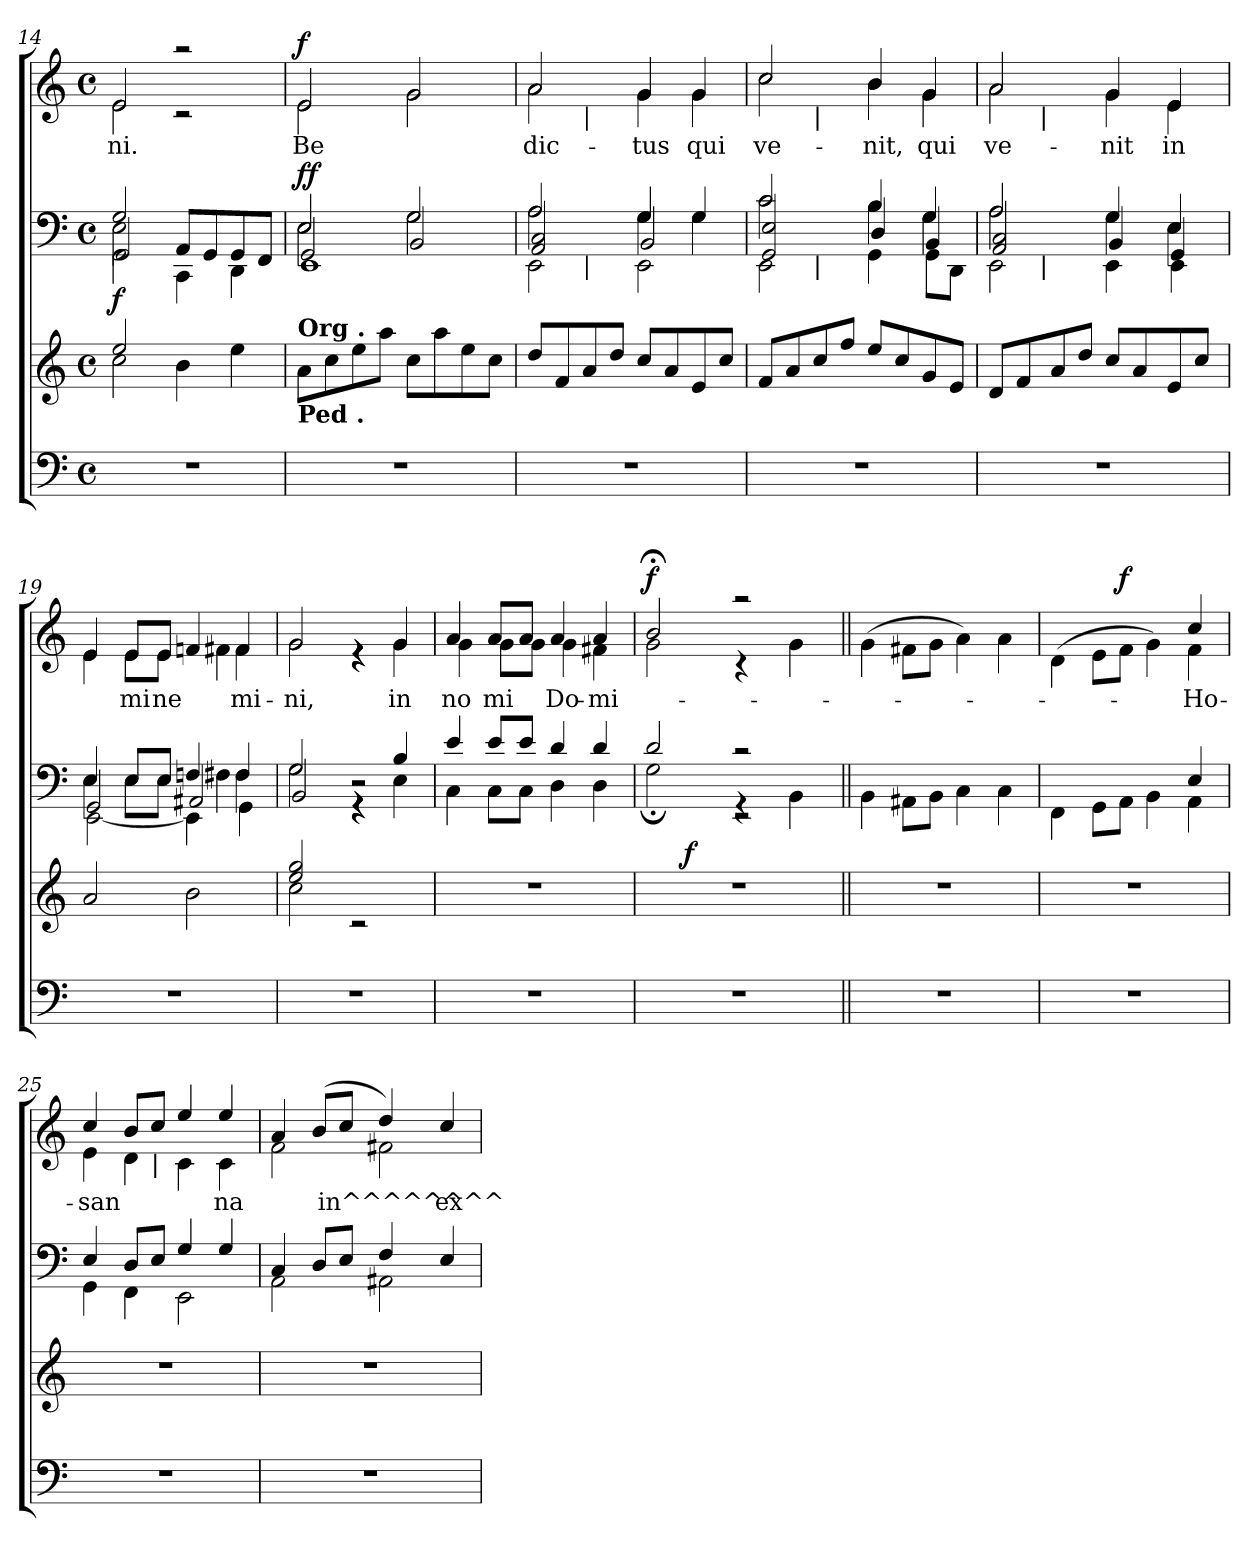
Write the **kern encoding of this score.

**kern	**kern	**dynam	**kern	**dynam	**kern	**text	**dynam
*part4	*part3	*part3	*part2	*part2	*part1	*part1	*part1
*staff4	*staff3	*staff3	*staff2	*staff2	*staff1	*staff1	*staff1
!!LO:LB:g=z
*clefF4	*clefG2	*	*clefF4	*	*clefG2	*	*
*k[]	*k[]	*	*k[]	*	*k[]	*	*
*C:	*C:	*	*C:	*	*C:	*	*
*M4/4	*M4/4	*	*M4/4	*	*M4/4	*	*
*met(c)	*met(c)	*	*met(c)	*	*met(c)	*	*
=14	=14	=14	=14	=14	=14	=14	=14
*	*^	*	*^	*	*	*	*
*	*	*	*	*	*^	*	*	*	*
*	*	*	*	*	*	*^	*	*	*	*
!	!	!	!LO:DY:a	!	!	!	!	!	!	!LO:LY:b	!
*	*	*	*	*	*	*	*	*	*^	*	*
1r	2ee/	2cc\	f	2G/	2E\	2GG/	2GG\	.	2e/	2e\	-ni.	.
.	2ryy	4b\	.	2ryy	2ryy	8AA/L	4CC\	.	2raa	2rc	.	.
.	.	.	.	.	.	8GG/	.	.	.	.	.	.
.	.	4ee\	.	.	.	8GG/	4DD\	.	.	.	.	.
.	.	.	.	.	.	8FF/J	.	.	.	.	.	.
*	*v	*v	*	*	*	*	*	*	*	*	*	*
!!LO:LB:g=z	!!
=15	=15	=15	=15	=15	=15	=15	=15	=15	=15	=15	=15
!	!LO:TX:a:B:t=Org .	!	!	!	!	!	!	!	!	!	!
!	!LO:TX:b:B:t=Ped .	!	!	!	!	!	!	!	!	!	!
!	!	!	!	!	!	!	!LO:DY:b	!	!	!LO:LY:b	!
!	!	!	!	!	!	!	!LO:DY:n=1:a	!	!	!	!LO:DY:a
1r	8a\L	.	2E/	2E\	2GG/	1EE	f f	2e/	2e\	-Be	f
.	8cc\	.	.	.	.	.	.	.	.	.	.
.	8ee\	.	.	.	.	.	.	.	.	.	.
.	8aa\J	.	.	.	.	.	.	.	.	.	.
!	!	!	!	!	!	!	!	!	!	!LO:LY:b	!
.	8cc\L	.	2G/	2G\	2BB/	.	.	2g/	2g\	.	.
.	8aa\	.	.	.	.	.	.	.	.	.	.
.	8ee\	.	.	.	.	.	.	.	.	.	.
.	8cc\J	.	.	.	.	.	.	.	.	.	.
=16	=16	=16	=16	=16	=16	=16	=16	=16	=16	=16	=16
!	!	!	!	!	!	!	!	!	!	!LO:LY:b	!
*	*	*	*	*	*	*^	*	*	*^	*	*
1r	8dd/L	.	2A/	2A\	2AA/ 2C/	2EE\	4ryy	.	2a/	2a\	4ryy	dic-	.
.	8f/	.	.	.	.	.	.	.	.	.	.	.	.
!	!	!	!	!	!	!	!	!	!	!	!LO:TX:b:t=|	!	!
!	!	!	!	!	!	!	!LO:TX:b:t=|	!	!	!	!	!	!
.	8a/	.	.	.	.	.	2.ryy	.	.	.	2.ryy	.	.
.	8dd/J	.	.	.	.	.	.	.	.	.	.	.	.
!	!	!	!	!	!	!	!	!	!	!	!	!LO:LY:b	!
.	8cc/L	.	4G/	4G\	2BB/	2EE\	.	.	4g/	4g\	.	-tus	.
.	8a/	.	.	.	.	.	.	.	.	.	.	.	.
!	!	!	!	!	!	!	!	!	!	!	!	!LO:LY:b	!
.	8e/	.	4G/	4G\	.	.	.	.	4g/	4g\	.	qui	.
.	8cc/J	.	.	.	.	.	.	.	.	.	.	.	.
=17	=17	=17	=17	=17	=17	=17	=17	=17	=17	=17	=17	=17	=17
!	!	!	!	!	!	!	!	!	!	!	!	!LO:LY:b	!
1r	8f/L	.	2c/	2c\	2GG/ 2E/	2EE\	4ryy	.	2cc/	2cc\	4ryy	ve-	.
.	8a/	.	.	.	.	.	.	.	.	.	.	.	.
!	!	!	!	!	!	!	!	!	!	!	!LO:TX:b:t=|	!	!
!	!	!	!	!	!	!	!LO:TX:b:t=|	!	!	!	!	!	!
.	8cc/	.	.	.	.	.	2.ryy	.	.	.	2.ryy	.	.
.	8ff/J	.	.	.	.	.	.	.	.	.	.	.	.
!	!	!	!	!	!	!	!	!	!	!	!	!LO:LY:b	!
.	8ee/L	.	4B/	4B\	4D/	4GG\	.	.	4b/	4b\	.	-nit,	.
.	8cc/	.	.	.	.	.	.	.	.	.	.	.	.
!	!	!	!	!	!	!	!	!	!	!	!	!LO:LY:b	!
.	8g/	.	4G/	4G\	4BB/	8GG\L	.	.	4g/	4g\	.	qui	.
.	8e/J	.	.	.	.	8DD\J	.	.	.	.	.	.	.
=18	=18	=18	=18	=18	=18	=18	=18	=18	=18	=18	=18	=18	=18
!	!	!	!	!	!	!	!	!	!	!	!	!LO:LY:b	!
1r	8d/L	.	2A/	2A\	2AA/ 2C/	2EE\	8..ryy	.	2a/	2a\	8..ryy	ve-	.
.	8f/	.	.	.	.	.	.	.	.	.	.	.	.
!	!	!	!	!	!	!	!	!	!	!	!LO:TX:b:t=|	!	!
!	!	!	!	!	!	!	!LO:TX:b:t=|	!	!	!	!	!	!
.	.	.	.	.	.	.	2ryy	.	.	.	2ryy	.	.
.	8a/	.	.	.	.	.	.	.	.	.	.	.	.
.	8dd/J	.	.	.	.	.	.	.	.	.	.	.	.
!	!	!	!	!	!	!	!	!	!	!	!	!LO:LY:b	!
.	8cc/L	.	4G/	4G\	4BB/	4EE\	.	.	4g/	4g\	.	-nit	.
.	8a/	.	.	.	.	.	.	.	.	.	.	.	.
.	.	.	.	.	.	.	4ryy	.	.	.	4ryy	.	.
!	!	!	!	!	!	!	!	!	!	!	!	!LO:LY:b	!
.	8e/	.	4E/	4E\	4GG/	4EE\	.	.	4e/	4e\	.	in	.
.	8cc/J	.	.	.	.	.	.	.	.	.	.	.	.
.	.	.	.	.	.	.	32ryy	.	.	.	32ryy	.	.
=19	=19	=19	=19	=19	=19	=19	=19	=19	=19	=19	=19	=19	=19
!	!	!	!	!	!	!	!	!	!	!	!	!LO:LY:b	!
*	*	*	*	*	*	*v	*v	*	*	*	*	*	*
*	*	*	*	*	*	*	*	*	*v	*v	*	*
1r	2a/	.	4E/	4E\	2GG/	[>2EE\	.	4e/	4e\	.	.
!	!	!	!	!	!	!	!	!	!	!LO:LY:b	!
.	.	.	8E/L	8E\L	.	.	.	8e/L	8e\L	mi	.
!	!	!	!	!	!	!	!	!	!	!LO:LY:b	!
.	.	.	8E/J	8E\J	.	.	.	8e/J	8e\J	ne	.
!	!	!	!	!	!	!	!	!	!	!LO:LY:b	!
.	2b\	.	4Fn/	4F#X\	2AA#X/	4EE\]	.	4fn/	4f#X\	.	.
!	!	!	!	!	!	!	!	!	!	!LO:LY:b	!
.	.	.	4F#/	4F#\	.	4GG\	.	4f#/	4f#\	mi-	.
=20	=20	=20	=20	=20	=20	=20	=20	=20	=20	=20	=20
*	*^	*	*	*	*	*	*	*	*	*	*
!	!	!	!	!	!	!	!	!	!	!	!LO:LY:b	!
*	*	*	*	*	*	*v	*v	*	*	*	*	*
1r	2cc\	2ee/ 2gg/	.	2G/	2G\	2BB/	.	2g/	2g\	-ni,	.
.	2ryy	2rc	.	4rGG	4rGG	2r	.	4re	4re	.	.
!	!	!	!	!	!	!	!	!	!	!LO:LY:b	!
.	.	.	.	4B/	4E\	.	.	4g/	4g\	in	.
*	*v	*v	*	*	*	*	*	*	*	*	*
*	*	*	*	*v	*v	*	*	*	*	*
!!LO:PB:g=z	!!
=21	=21	=21	=21	=21	=21	=21	=21	=21	=21
!	!	!	!	!	!	!	!	!LO:LY:b	!
1r	1r	.	4e/	4C\	.	4a/	4g\	no	.
!	!	!	!	!	!	!	!	!LO:LY:b	!
.	.	.	8e/L	8C\L	.	8a/L	8g\L	mi	.
!	!	!	!	!	!	!	!	!LO:LY:b	!
.	.	.	8e/J	8C\J	.	8a/J	8g\J	.	.
!	!	!	!	!	!	!	!	!LO:LY:b	!
.	.	.	4d/	4D\	.	4a/	4g\	Do-	.
!	!	!	!	!	!	!	!	!LO:LY:b	!
.	.	.	4d/	4D\	.	4a/	4f#X\	-mi-	.
!!LO:LB:g=z	!!
=22	=22	=22	=22	=22	=22	=22	=22	=22	=22
*	*	*	*	*^	*	*	*	*	*
!	!	!	!	!	!	!	!	!	!	!LO:DY:b
*	*^	*	*	*	*	*	*	*	*	*
1r	1r	8ryy	.	2d/	2G;\	2ryy	.	2b;</	2g\	.	f
.	.	32ryy	.	.	.	.	.	.	.	.	.
!	!	!	!LO:DY:a	!	!	!	!	!	!	!	!
.	.	2ryy	f	.	.	.	.	.	.	.	.
.	.	.	.	2rc	2rEE	4rFF	.	2raa	4rc	.	.
.	.	4ryy	.	.	.	.	.	.	.	.	.
.	.	.	.	.	.	4BB\	.	.	4g\	.	.
.	.	16.ryy	.	.	.	.	.	.	.	.	.
*	*v	*v	*	*	*	*	*	*v	*v	*	*
*	*	*	*v	*v	*v	*	*	*	*
=23||	=23||	=23||	=23||	=23||	=23||	=23||	=23||
*	*	*	*	*	*MM110	*	*
*	*^	*	*^	*	*^	*	*
*	*	*	*	*	*^	*	*	*	*	*
*	*v	*v	*	*	*	*	*	*v	*v	*	*
*	*	*	*v	*v	*v	*	*	*	*
1r	1r	.	4BB\	.	(>4g\	.	.
.	.	.	8AA#X\L	.	8f#X\L	.	.
.	.	.	8BB\J	.	8g\J	.	.
.	.	.	4C\	.	4a\)	.	.
.	.	.	4C\	.	4a\	.	.
=24	=24	=24	=24	=24	=24	=24	=24
*	*	*	*	*	*MM111	*	*
*	*	*	*^	*	*^	*	*
1r	1r	.	4FF\	2.ryy	.	2.ryy	(>4d\	.	.
.	.	.	8GG\L	.	.	.	8e\L	.	.
!	!	!	!	!	!	!	!	!	!LO:DY:a
.	.	.	8AA\J	.	.	.	8f\J	.	f
.	.	.	4BB\	.	.	.	4g\)	.	.
!	!	!	!	!	!	!	!	!LO:LY:a	!
.	.	.	4AA\	4E/	.	4cc/	4f\	-Ho-	.
=25	=25	=25	=25	=25	=25	=25	=25	=25	=25
!	!	!	!	!	!	!	!	!LO:LY:a	!
1r	1r	.	4E/	4GG\	.	4cc/	4e\	-san	.
.	.	.	8D/L	4FF\	.	8b/L	4d\	.	.
!	!	!	!	!	!	!LO:TX:b:t=|	!	!	!
.	.	.	8E/J	.	.	8cc/J	.	.	.
.	.	.	4G/	2EE\	.	4ee/	4c\	.	.
!	!	!	!	!	!	!	!	!LO:LY:a	!
.	.	.	4G/	.	.	4ee/	4c\	na	.
=26	=26	=26	=26	=26	=26	=26	=26	=26	=26
*	*	*	*	*	*	*MM112	*	*	*
1r	1r	.	4C/	2AA\	.	4a/	2f\	.	.
.	.	.	8D/L	.	.	(<8b/L	.	.	.
!	!	!	!	!	!	!	!	!LO:LY:a	!
.	.	.	8E/J	.	.	8cc/J	.	in^^^^^^^^	.
.	.	.	4F/	2AA#X\	.	4dd/)	2f#X\	.	.
!	!	!	!	!	!	!	!	!LO:LY:a	!
.	.	.	4E/	.	.	4cc/	.	ex-	.
*	*	*	*v	*v	*	*	*	*	*
*	*	*	*	*	*v	*v	*	*
=	=	=	=	=	=	=	=
*-	*-	*-	*-	*-	*-	*-	*-
